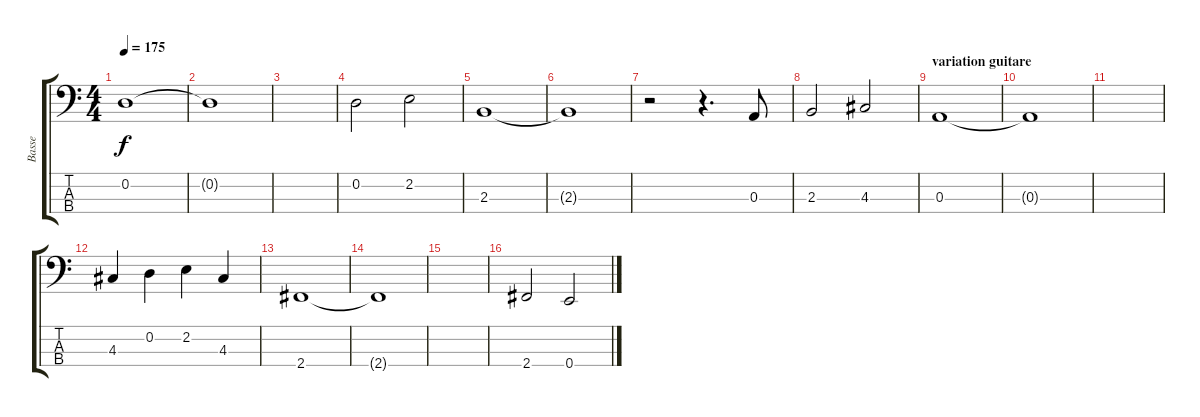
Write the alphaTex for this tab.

\track ("Basse" "Basse") {instrument acousticguitarnylon}
\staff {score tabs}
\tuning (G2 D2 A1 E1) {hide}
\ts (4 4)
\tempo 175
\clef f4
\ks c
0.2.1{dy f} |
0.2{t}.1 |
|
0.2.2 2.2.2 |
2.3.1 |
2.3{t}.1 |
r.2 r.4{d} 0.3.8 |
2.3.2 4.3.2 |
\section ("" "variation guitare")
0.3.1 |
0.3{t}.1 |
|
4.3.4 0.2.4 2.2.4 4.3.4 |
2.4.1 |
2.4{t}.1 |
|
2.4.2 0.4.2
